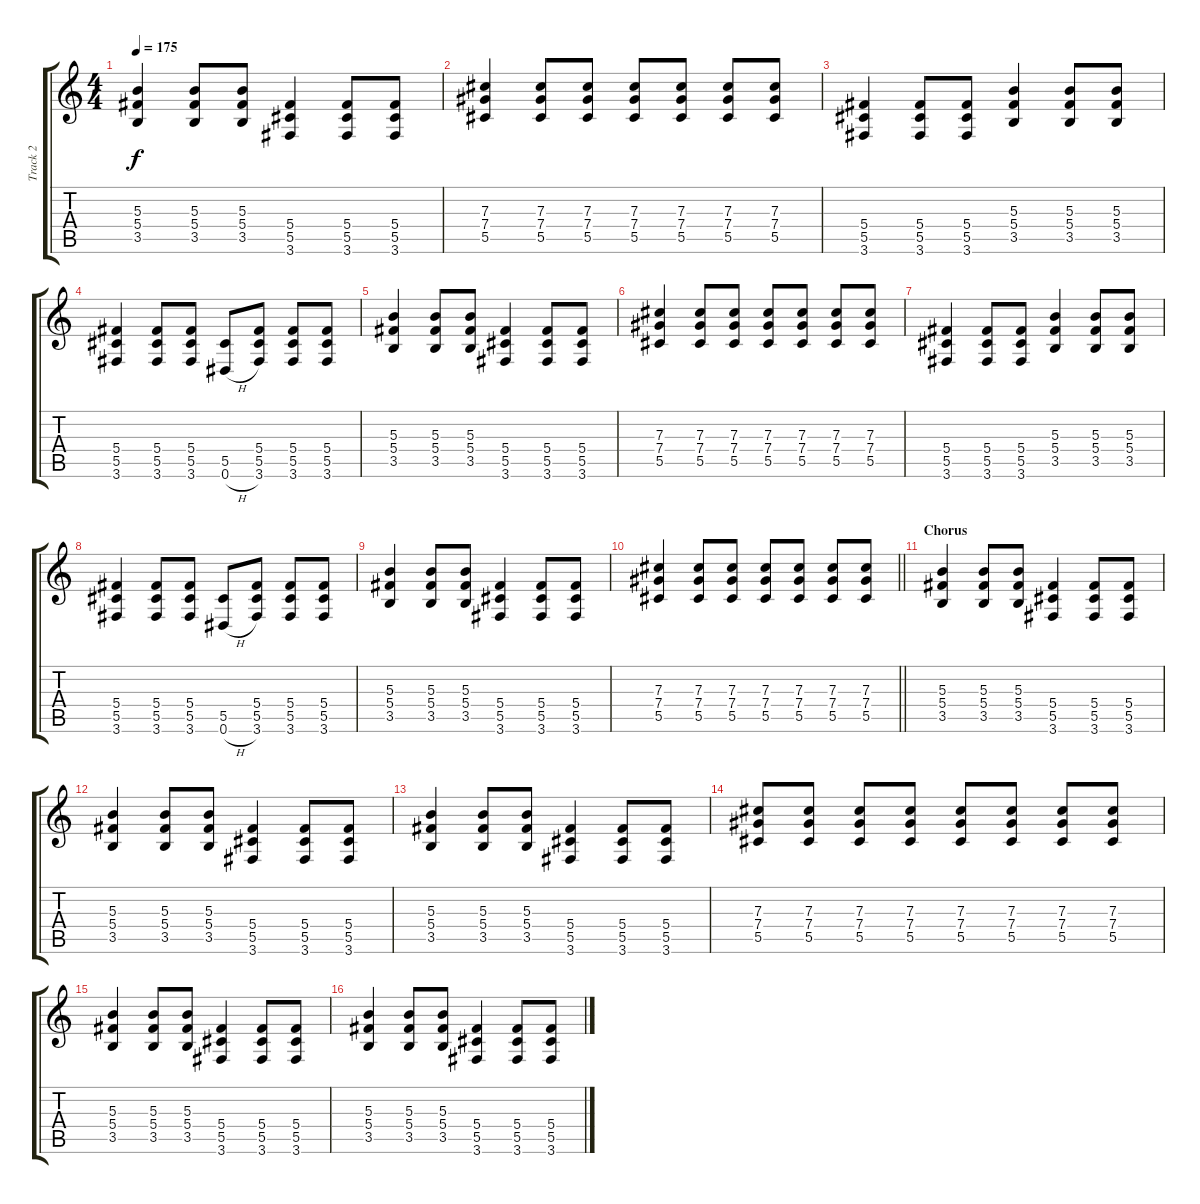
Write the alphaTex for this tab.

\track ("Track 2" "Track 2") {instrument distortionguitar}
\staff {score tabs}
\tuning (Eb4 Bb3 Gb3 Db3 Ab2 Eb2) {hide}
\ts (4 4)
\tempo 175
\clef g2
\ks c
(5.3 5.4 3.5).4{dy f} (5.3 5.4 3.5).8 (5.3 5.4 3.5).8 (5.4 5.5 3.6).4 (5.4 5.5 3.6).8 (5.4 5.5 3.6).8 |
(7.3 7.4 5.5).4 (7.3 7.4 5.5).8 (7.3 7.4 5.5).8 (7.3 7.4 5.5).8 (7.3 7.4 5.5).8 (7.3 7.4 5.5).8 (7.3 7.4 5.5).8 |
(5.4 5.5 3.6).4 (5.4 5.5 3.6).8 (5.4 5.5 3.6).8 (5.3 5.4 3.5).4 (5.3 5.4 3.5).8 (5.3 5.4 3.5).8 |
(5.4 5.5 3.6).4 (5.4 5.5 3.6).8 (5.4 5.5 3.6).8 (5.5 0.6{h}).8 (5.4 5.5 3.6).8 (5.4 5.5 3.6).8 (5.4 5.5 3.6).8 |
(5.3 5.4 3.5).4 (5.3 5.4 3.5).8 (5.3 5.4 3.5).8 (5.4 5.5 3.6).4 (5.4 5.5 3.6).8 (5.4 5.5 3.6).8 |
(7.3 7.4 5.5).4 (7.3 7.4 5.5).8 (7.3 7.4 5.5).8 (7.3 7.4 5.5).8 (7.3 7.4 5.5).8 (7.3 7.4 5.5).8 (7.3 7.4 5.5).8 |
(5.4 5.5 3.6).4 (5.4 5.5 3.6).8 (5.4 5.5 3.6).8 (5.3 5.4 3.5).4 (5.3 5.4 3.5).8 (5.3 5.4 3.5).8 |
(5.4 5.5 3.6).4 (5.4 5.5 3.6).8 (5.4 5.5 3.6).8 (5.5 0.6{h}).8 (5.4 5.5 3.6).8 (5.4 5.5 3.6).8 (5.4 5.5 3.6).8 |
(5.3 5.4 3.5).4 (5.3 5.4 3.5).8 (5.3 5.4 3.5).8 (5.4 5.5 3.6).4 (5.4 5.5 3.6).8 (5.4 5.5 3.6).8 |
\barLineRight lightlight
(7.3 7.4 5.5).4 (7.3 7.4 5.5).8 (7.3 7.4 5.5).8 (7.3 7.4 5.5).8 (7.3 7.4 5.5).8 (7.3 7.4 5.5).8 (7.3 7.4 5.5).8 |
\section ("" "Chorus")
(5.3 5.4 3.5).4 (5.3 5.4 3.5).8 (5.3 5.4 3.5).8 (5.4 5.5 3.6).4 (5.4 5.5 3.6).8 (5.4 5.5 3.6).8 |
(5.3 5.4 3.5).4 (5.3 5.4 3.5).8 (5.3 5.4 3.5).8 (5.4 5.5 3.6).4 (5.4 5.5 3.6).8 (5.4 5.5 3.6).8 |
(5.3 5.4 3.5).4 (5.3 5.4 3.5).8 (5.3 5.4 3.5).8 (5.4 5.5 3.6).4 (5.4 5.5 3.6).8 (5.4 5.5 3.6).8 |
(7.3 7.4 5.5).8 (7.3 7.4 5.5).8 (7.3 7.4 5.5).8 (7.3 7.4 5.5).8 (7.3 7.4 5.5).8 (7.3 7.4 5.5).8 (7.3 7.4 5.5).8 (7.3 7.4 5.5).8 |
(5.3 5.4 3.5).4 (5.3 5.4 3.5).8 (5.3 5.4 3.5).8 (5.4 5.5 3.6).4 (5.4 5.5 3.6).8 (5.4 5.5 3.6).8 |
(5.3 5.4 3.5).4 (5.3 5.4 3.5).8 (5.3 5.4 3.5).8 (5.4 5.5 3.6).4 (5.4 5.5 3.6).8 (5.4 5.5 3.6).8
